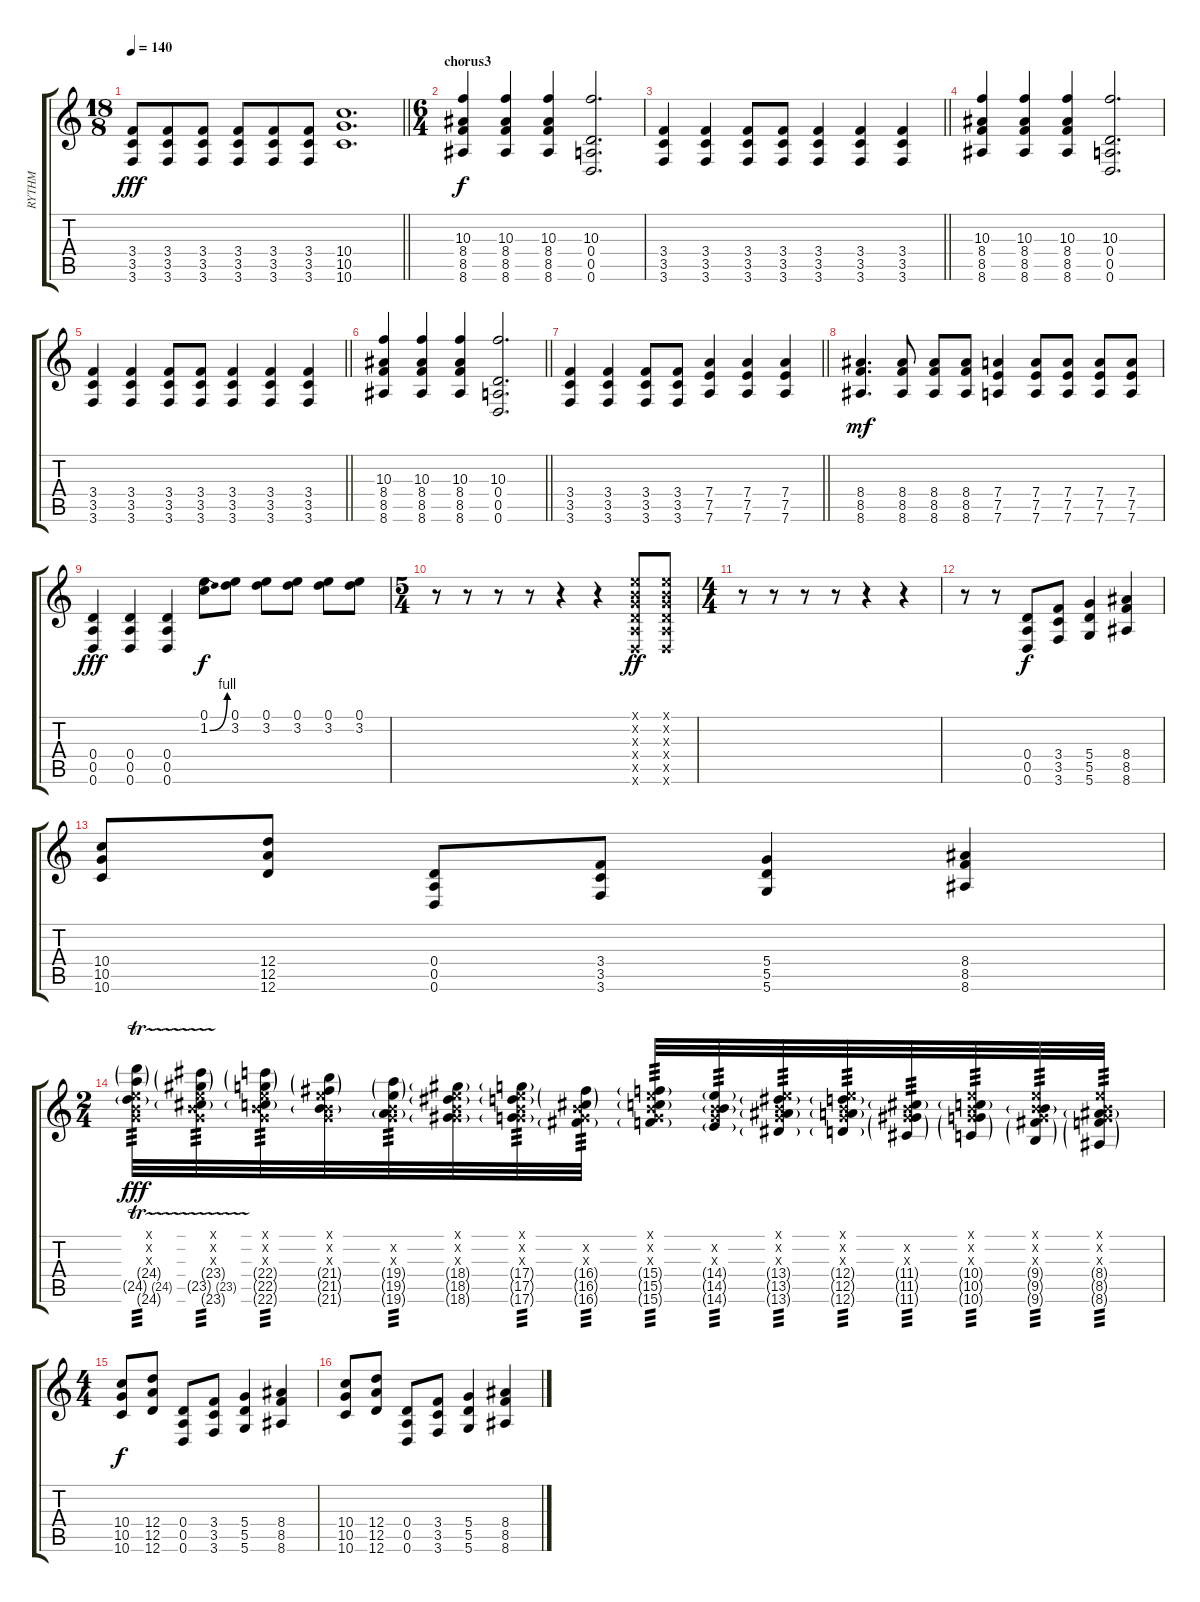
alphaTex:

\track ("RYTHM" "RYTHM") {instrument overdrivenguitar}
\staff {score tabs}
\tuning (E4 B3 G3 D3 A2 D2) {hide}
\ts (18 8)
\tempo 140
\clef g2
\barLineRight lightlight
\ks c
(3.4 3.5 3.6).8{dy fff} (3.4 3.5 3.6).8 (3.4 3.5 3.6).8 (3.4 3.5 3.6).8 (3.4 3.5 3.6).8 (3.4 3.5 3.6).8 (10.4 10.5 10.6).1{d} |
\ts (6 4)
\section ("" "chorus3")
(10.3 8.4 8.5 8.6).4{dy f} (10.3 8.4 8.5 8.6).4 (10.3 8.4 8.5 8.6).4 (10.3 0.4 0.5 0.6).2{d} |
\barLineRight lightlight
(3.4 3.5 3.6).4 (3.4 3.5 3.6).4 (3.4 3.5 3.6).8 (3.4 3.5 3.6).8 (3.4 3.5 3.6).4 (3.4 3.5 3.6).4 (3.4 3.5 3.6).4 |
(10.3 8.4 8.5 8.6).4 (10.3 8.4 8.5 8.6).4 (10.3 8.4 8.5 8.6).4 (10.3 0.4 0.5 0.6).2{d} |
\barLineRight lightlight
(3.4 3.5 3.6).4 (3.4 3.5 3.6).4 (3.4 3.5 3.6).8 (3.4 3.5 3.6).8 (3.4 3.5 3.6).4 (3.4 3.5 3.6).4 (3.4 3.5 3.6).4 |
\barLineRight lightlight
(10.3 8.4 8.5 8.6).4 (10.3 8.4 8.5 8.6).4 (10.3 8.4 8.5 8.6).4 (10.3 0.4 0.5 0.6).2{d} |
\barLineRight lightlight
(3.4 3.5 3.6).4 (3.4 3.5 3.6).4 (3.4 3.5 3.6).8 (3.4 3.5 3.6).8 (7.4 7.5 7.6).4 (7.4 7.5 7.6).4 (7.4 7.5 7.6).4 |
(8.4 8.5 8.6).4{d dy mf} (8.4 8.5 8.6).8 (8.4 8.5 8.6).8 (8.4 8.5 8.6).8 (7.4 7.5 7.6).4 (7.4 7.5 7.6).8 (7.4 7.5 7.6).8 (7.4 7.5 7.6).8 (7.4 7.5 7.6).8 |
(0.4 0.5 0.6).4{dy fff} (0.4 0.5 0.6).4 (0.4 0.5 0.6).4 (0.1 1.2{be (bend 0 0 60 4)}).8{dy f} (0.1 3.2).8 (0.1 3.2).8 (0.1 3.2).8 (0.1 3.2).8 (0.1 3.2).8 |
\ts (5 4)
r.8 r.8 r.8 r.8 r.4 r.4 (0.1{x} 0.2{x} 0.3{x} 0.4{x} 0.5{x} 0.6{x}).8{dy ff} (0.1{x} 0.2{x} 0.3{x} 0.4{x} 0.5{x} 0.6{x}).8 |
\ts (4 4)
r.8 r.8 r.8 r.8 r.4 r.4 |
r.8 r.8 (0.4 0.5 0.6).8{dy f} (3.4 3.5 3.6).8 (5.4 5.5 5.6).4 (8.4 8.5 8.6).4 |
(10.4 10.5 10.6).8 (12.4 12.5 12.6).8 (0.4 0.5 0.6).8 (3.4 3.5 3.6).8 (5.4 5.5 5.6).4 (8.4 8.5 8.6).4 |
\ts (2 4)
(0.1{x} 0.2{x} 0.3{x} 24.4{g} 24.5{tr (24 16) g} 24.6{g}).32{tp 3 dy fff} (0.1{x} 0.2{x} 0.3{x} 23.4{g} 23.5{tr (23 16) g} 23.6{g}).32{tp 3} (0.1{x} 0.2{x} 0.3{x} 22.4{g} 22.5{g} 22.6{g}).32{tp 3} (0.1{x} 0.2{x} 0.3{x} 21.4{g} 21.5{g} 21.6{g}).32 (0.2{x} 0.3{x} 19.4{g} 19.5{g} 19.6{g}).32{tp 3} (0.1{x} 0.2{x} 0.3{x} 18.4{g} 18.5{g} 18.6{g}).32 (0.1{x} 0.2{x} 0.3{x} 17.4{g} 17.5{g} 17.6{g}).32{tp 3} (0.2{x} 0.3{x} 16.4{g} 16.5{g} 16.6{g}).32{tp 3} (0.1{x} 0.2{x} 0.3{x} 15.4{g} 15.5{g} 15.6{g}).32{tp 3} (0.2{x} 0.3{x} 14.4{g} 14.5{g} 14.6{g}).32{tp 3} (0.1{x} 0.2{x} 0.3{x} 13.4{g} 13.5{g} 13.6{g}).32{tp 3} (0.1{x} 0.2{x} 0.3{x} 12.4{g} 12.5{g} 12.6{g}).32{tp 3} (0.2{x} 0.3{x} 11.4{g} 11.5{g} 11.6{g}).32{tp 3} (0.1{x} 0.2{x} 0.3{x} 10.4{g} 10.5{g} 10.6{g}).32{tp 3} (0.1{x} 0.2{x} 0.3{x} 9.4{g} 9.5{g} 9.6{g}).32{tp 3} (0.1{x} 0.2{x} 0.3{x} 8.4{g} 8.5{g} 8.6{g}).32{tp 3} |
\ts (4 4)
(10.4 10.5 10.6).8{dy f} (12.4 12.5 12.6).8 (0.4 0.5 0.6).8 (3.4 3.5 3.6).8 (5.4 5.5 5.6).4 (8.4 8.5 8.6).4 |
(10.4 10.5 10.6).8 (12.4 12.5 12.6).8 (0.4 0.5 0.6).8 (3.4 3.5 3.6).8 (5.4 5.5 5.6).4 (8.4 8.5 8.6).4
